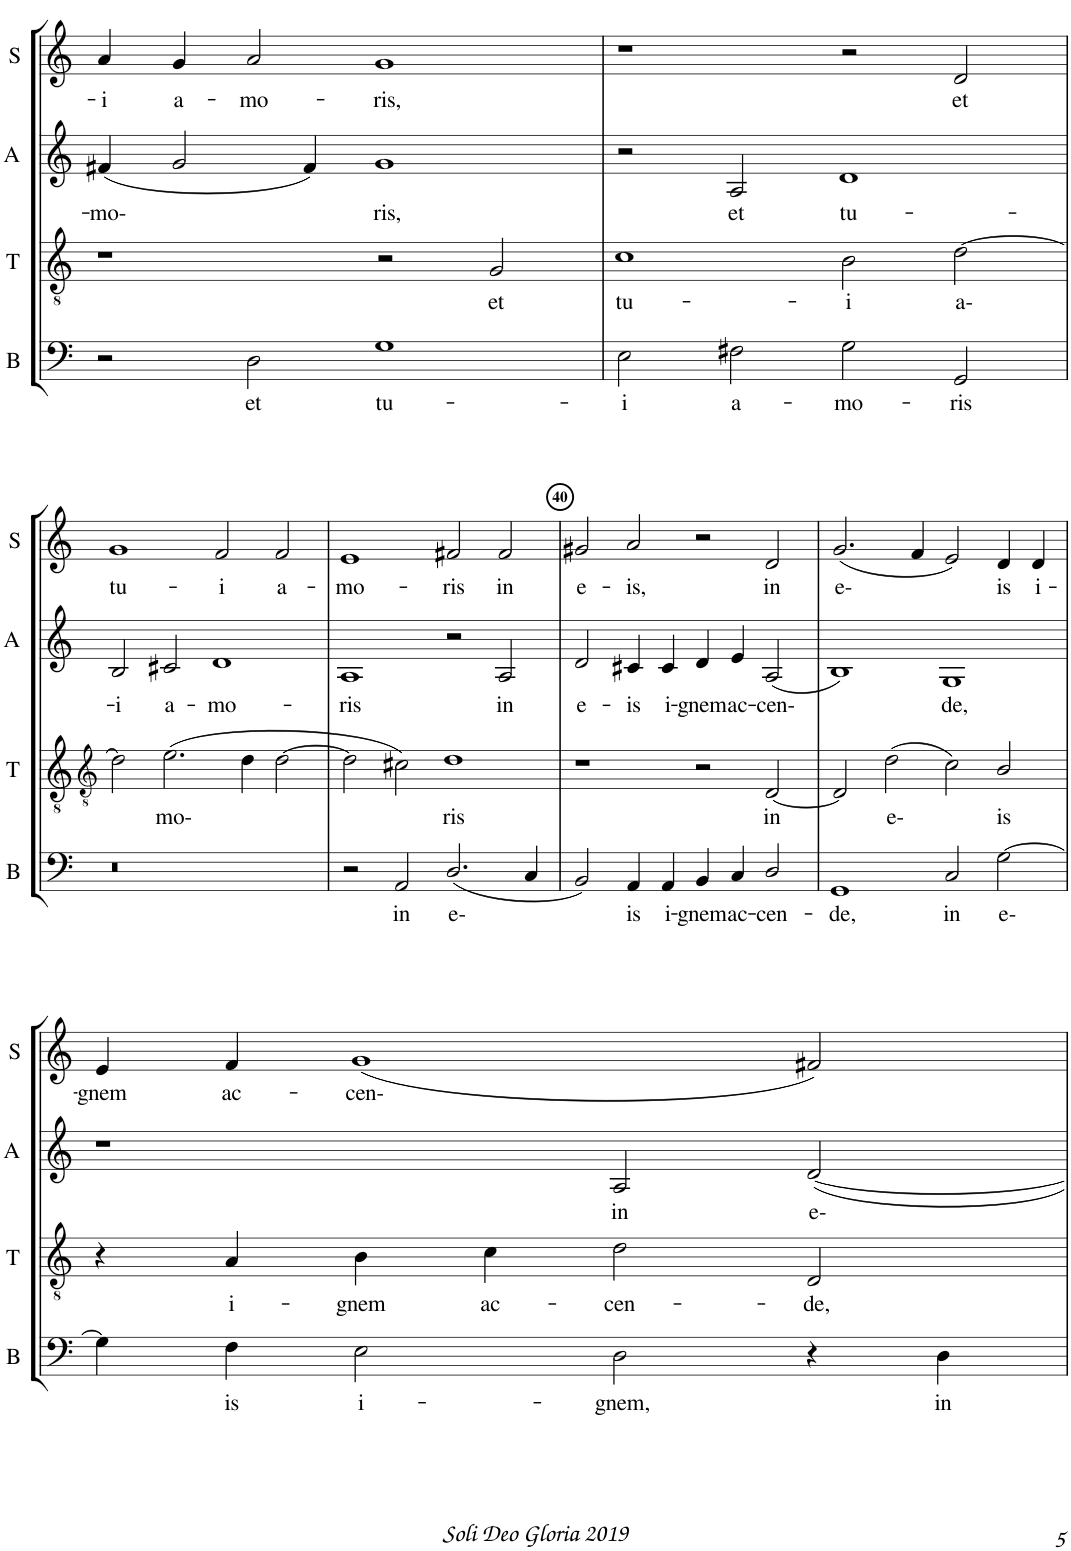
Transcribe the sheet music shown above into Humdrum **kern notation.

**kern	**text	**kern	**text	**kern	**text	**kern	**text
*part4	*part4	*part3	*part3	*part2	*part2	*part1	*part1
*staff4	*staff4	*staff3	*staff3	*staff2	*staff2	*staff1	*staff1
*I"Bass	*	*I"Tenor	*	*I"Alto	*	*I"Soprano	*
*I'B	*	*I'T	*	*I'A	*	*I'S	*
!!LO:PB:g=z
*clefF4	*	*clefGv2	*	*clefG2	*	*clefG2	*
*k[]	*	*k[]	*	*k[]	*	*k[]	*
*M3/2	*	*M3/2	*	*M3/2	*	*M3/2	*
=36	=36	=36	=36	=36	=36	=36	=36
!	!	!	!	!	!LO:LY:b	!	!LO:LY:b
2r	.	1r	.	(4f#X/	-mo-	4a/	-i
!	!	!	!	!	!	!	!LO:LY:b
.	.	.	.	2g/	.	4g/	a-
!	!LO:LY:b	!	!	!	!	!	!LO:LY:b
2D\	et	.	.	.	.	2a/	-mo-
.	.	.	.	4f#/)	.	.	.
!	!LO:LY:b	!	!	!	!LO:LY:b	!	!LO:LY:b
[2G	tu-	2r	.	[2g	ris,	[2g	-ris,
!	!	!	!LO:LY:b	!	!	!	!
2ryy	.	2G/	et	2ryy	.	2ryy	.
=37	=37	=37	=37	=37	=37	=37	=37
!	!LO:LY:b	!	!LO:LY:b	!	!	!	!
2E\	-i	1c	tu-	2r	.	1r	.
2G]	.	.	.	2g]	.	.	.
!	!LO:LY:b	!	!LO:LY:b	!	!LO:LY:b	!	!
2F#X\	a-	2B\	-i	2A/	et	2g]	.
!	!LO:LY:b	!	!LO:LY:b	!	!LO:LY:b	!	!
2G\	-mo-	[2d\	a-	[2d	tu-	2r	.
!	!LO:LY:b	!	!	!	!	!	!LO:LY:b
2GG/	-ris	2ryy	.	2ryy	.	2d/	et
!!LO:LB:g=z
=38	=38	=38	=38	=38	=38	=38	=38
*	*	*clefGv2	*	*	*	*	*
!	!	!	!	!	!LO:LY:b	!	!LO:LY:b
1.r	.	2d\]	.	2B/	-i	1g	tu-
!	!	!	!LO:LY:b	!	!	!	!
.	.	(2.e\	mo-	2d]	.	.	.
!	!	!	!	!	!LO:LY:b	!	!LO:LY:b
.	.	.	.	2c#X/	a-	2f/	-i
.	.	4d\	.	.	.	.	.
!	!	!	!	!	!LO:LY:b	!	!LO:LY:b
2ryy	.	[2d\	.	[2d	-mo-	2f/	a-
=39	=39	=39	=39	=39	=39	=39	=39
!	!	!	!	!	!LO:LY:b	!	!LO:LY:b
2r	.	2d\]	.	1A	-ris	1e	-mo-
!	!LO:LY:b	!	!	!	!	!	!
2AA/	in	2c#X\)	.	.	.	.	.
!	!LO:LY:b	!	!LO:LY:b	!	!	!	!LO:LY:b
([2D/	e-	[2d	ris	2d]	.	2f#X/	-ris
!	!	!	!	!	!	!	!LO:LY:b
4ryy	.	1ryy	.	2r	.	2f#/	in
4C/	.	.	.	.	.	.	.
!	!	!	!	!	!LO:LY:b	!	!
2ryy	.	.	.	2A/	in	2ryy	.
=40	=40	=40	=40	=40	=40	=40	=40
!	!	!	!	!	!LO:LY:b	!	!LO:LY:b
2BB/)	.	1r	.	2d/	e-	2g#X/	e-
!	!	!	!	!	!LO:LY:b	!	!LO:LY:b
4D/]	.	.	.	4c#X/	-is	2a/	-is,
!	!LO:LY:b	!	!	!	!LO:LY:b	!	!
4AA/	is	.	.	4c#/	i-	.	.
!	!LO:LY:b	!	!	!	!LO:LY:b	!	!
4AA/	i-	2d]	.	4d/	-gnem	2r	.
!	!LO:LY:b	!	!	!	!LO:LY:b	!	!
4BB/	-gnem	.	.	4e/	ac-	.	.
!	!LO:LY:b	!	!	!	!LO:LY:b	!	!LO:LY:b
4C/	ac-	2r	.	(2A/	-cen-	2d/	in
!	!LO:LY:b	!	!	!	!	!	!
2D/	-cen-	.	.	.	.	.	.
!	!	!	!LO:LY:b	!	!	!	!
.	.	[2D/	in	2ryy	.	2ryy	.
4ryy	.	.	.	.	.	.	.
=41	=41	=41	=41	=41	=41	=41	=41
!	!LO:LY:b	!	!	!	!	!	!LO:LY:b
1GG	-de,	2D/]	.	1B)	.	(2.g/	e-
!	!	!	!LO:LY:b	!	!	!	!
.	.	(2d\	e-	.	.	.	.
.	.	.	.	.	.	4f/	.
!	!LO:LY:b	!	!	!	!LO:LY:b	!	!
2C/	in	2c\)	.	[2G	de,	2e/)	.
!	!LO:LY:b	!	!LO:LY:b	!	!	!	!LO:LY:b
[2G\	e-	2B/	is	2ryy	.	4d/	is
!	!	!	!	!	!	!	!LO:LY:b
.	.	.	.	.	.	4d/	i-
!!LO:LB:g=z
=42	=42	=42	=42	=42	=42	=42	=42
!	!	!	!	!	!	!	!LO:LY:b
4G\]	.	4r	.	1r	.	4e/	-gnem
!	!LO:LY:b	!	!LO:LY:b	!	!	!	!LO:LY:b
4F\	is	4A/	i-	.	.	4f/	ac-
!	!LO:LY:b	!	!LO:LY:b	!	!	!	!LO:LY:b
2E\	i-	4B\	-gnem	.	.	(1g	-cen-
!	!	!	!LO:LY:b	!	!	!	!
.	.	4c\	ac-	.	.	.	.
!	!LO:LY:b	!	!LO:LY:b	!	!	!	!
2D\	-gnem,	2d\	-cen-	2G]	.	.	.
!	!	!	!LO:LY:b	!	!LO:LY:b	!	!
4r	.	2D/	-de,	2A/	in	2f#X/)	.
!	!LO:LY:b	!	!	!	!	!	!
4D\	in	.	.	.	.	.	.
!	!	!	!	!	!LO:LY:b	!	!
2ryy	.	2ryy	.	[2d/	e-	2ryy	.
=	=	=	=	=	=	=	=
*-	*-	*-	*-	*-	*-	*-	*-
